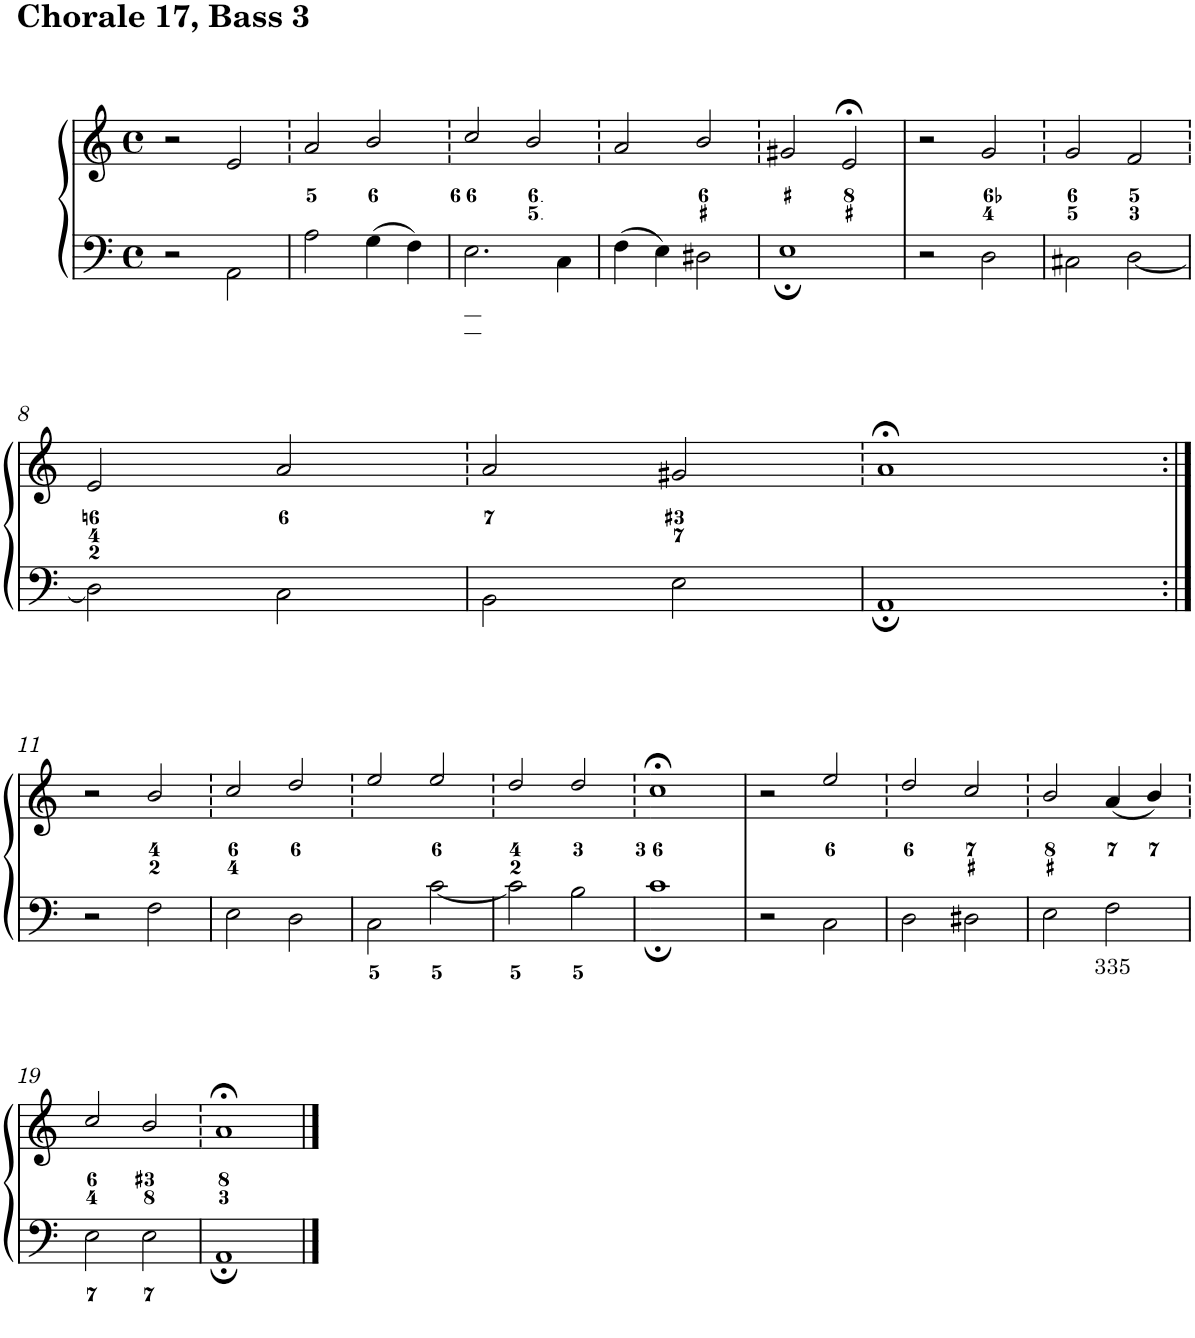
**kern	**text	**kern
*part1	*part1	*part1
*staff2	*staff2	*staff1
*I"Piano	*	*
*I'Pno.	*	*
*clefF4	*	*clefG2
*k[]	*	*k[]
*M4/4	*	*M4/4
*met(c)	*	*met(c)
=1	=1	=1
2r	.	2r
2AA\	.	2e/
=2	=2	=2
2A\	.	2a/
4G\	.	2b/
4F\	.	.
=3	=3	=3
2.E\	.	2cc/
.	.	2b/
4C\	.	.
=4	=4	=4
4F\	.	2a/
4E\	.	.
2D#X\	.	2b/
=5	=5	=5
1E;	.	2g#X/
.	.	2e;</
=6	=6	=6
2r	.	2r
2D\	.	2g/
=7	=7	=7
2C#X\	.	2g/
[<2D\	.	2f/
!!LO:LB:g=z
=8	=8	=8
2D\]	.	2e/
2C\	.	2a/
=9	=9	=9
2BB\	.	2a/
2E\	.	2g#X/
=10	=10	=10
1AA;	.	1a;<
!!LO:LB:g=z
=11:|!	=11:|!	=11:|!
2r	.	2r
2F\	.	2b/
=12	=12	=12
2E\	.	2cc/
2D\	.	2dd/
=13	=13	=13
2C\	.	2ee/
[<2c\	.	2ee/
=14	=14	=14
2c\]	.	2dd/
2B\	.	2dd/
=15	=15	=15
1c;	.	1cc;<
=16	=16	=16
2r	.	2r
2C\	.	2ee/
=17	=17	=17
2D\	.	2dd/
2D#X\	.	2cc/
=18	=18	=18
2E\	.	2b/
!	!LO:LY:b	!
2F\	335	(4a/
.	.	4b/)
!!LO:LB:g=z
=19	=19	=19
2E\	.	2cc/
2E\	.	2b/
=20	=20	=20
1AA;	.	1a;<
==	==	==
*-	*-	*-
